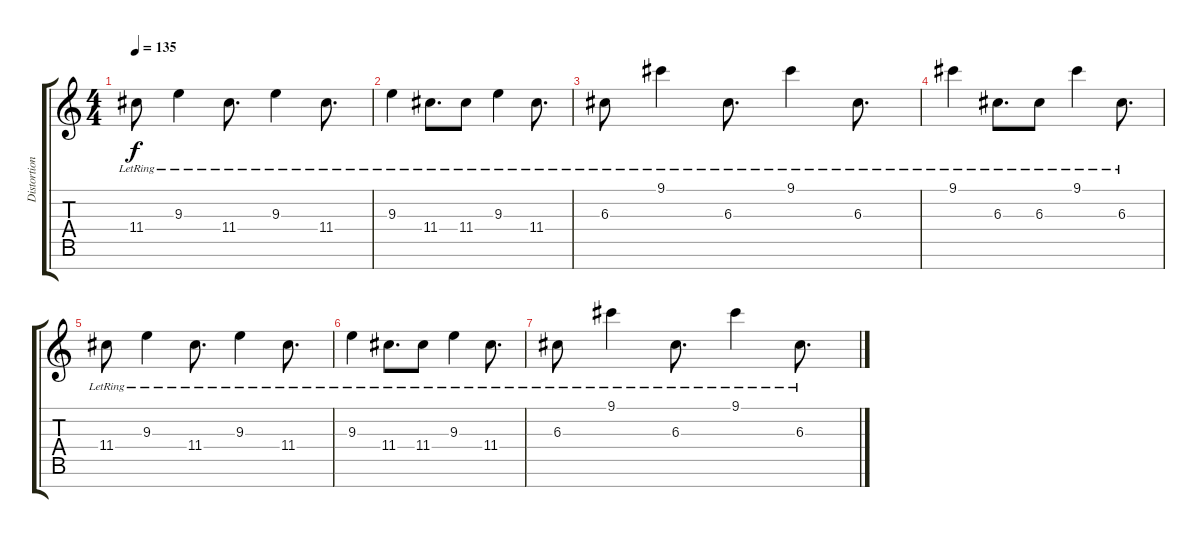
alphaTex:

\track ("Distortion Guitar 1" "Distortion") {instrument distortionguitar}
\staff {score tabs}
\tuning (E4 B3 G3 D3 A2 E2 B1) {hide}
\ts (4 4)
\tempo 135
\clef g2
\ks c
11.4{lr}.8{dy f} 9.3{lr}.4 11.4{lr}.8{d} 9.3{lr}.4 11.4{lr}.8{d} |
9.3{lr}.4 11.4{lr}.8{d} 11.4{lr}.8 9.3{lr}.4 11.4{lr}.8{d} |
6.3{lr}.8{volume 2} 9.1{lr}.4 6.3{lr}.8{d} 9.1{lr}.4 6.3{lr}.8{d} |
9.1{lr}.4 6.3{lr}.8{d} 6.3{lr}.8 9.1{lr}.4 6.3{lr}.8{d} |
11.4{lr}.8 9.3{lr}.4 11.4{lr}.8{d} 9.3{lr}.4 11.4{lr}.8{d} |
9.3{lr}.4 11.4{lr}.8{d} 11.4{lr}.8 9.3{lr}.4 11.4{lr}.8{d} |
6.3{lr}.8{volume 0} 9.1{lr}.4 6.3{lr}.8{d} 9.1{lr}.4 6.3{lr}.8{d}
